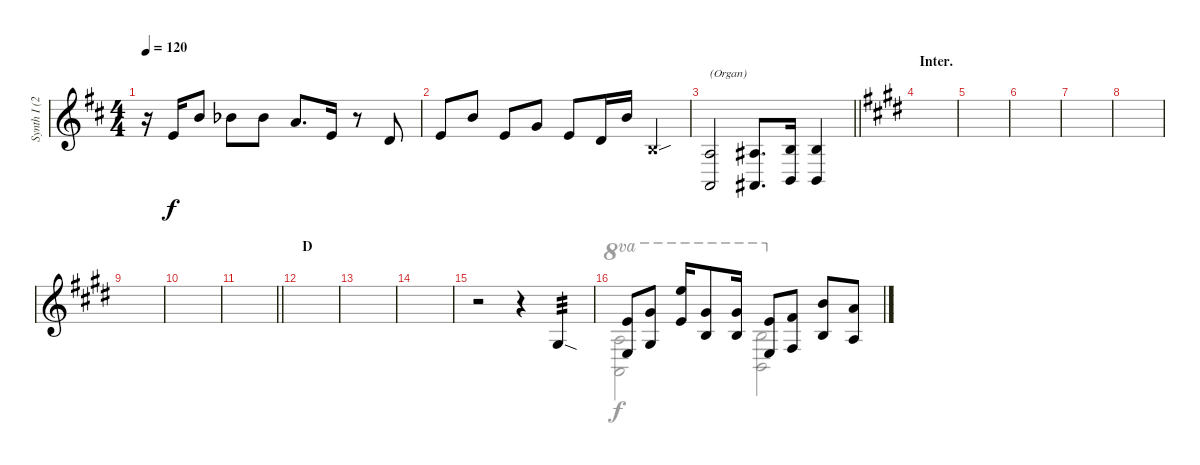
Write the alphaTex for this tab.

\track ("Synth I (2)" "Synth I (2") {instrument altosax}
\staff {score}
\tuning (E4 B3 G3 D3 A2 E2) {hide}
\voice
\ts (4 4)
\tempo 120
\clef g2
\ks d
r.16{dy f} 0.1.16 7.1.8 6.1{acc b}.8 6.1{acc b}.8 5.1.8{d} 0.1.16 r.8 3.2.8 |
0.1.8 7.1.8 0.1.8 3.1.8 0.1.8 3.2.16 7.1.16 0.2{sou x}.4 |
\barLineRight lightlight
(2.3 0.5).2{txt "(Organ)" instrument pad7halo} (3.3 1.5).8{d} (0.2 2.5).16 (0.2 2.5).4 |
\section ("" "Inter.")
\ks e
|
|
|
|
|
|
|
\barLineRight lightlight
|
\section ("" "D")
|
|
|
r.2 r.4 1.3{sod}.4{tp 3 instrument acousticgrandpiano} |
(0.1 2.4).8 (4.1 1.3).8 (0.1 17.2).16 (4.1 0.2).8 (4.1 0.2).16 (0.1 2.4).8 (2.1 4.4).8 (7.1 0.2).8 (5.1 2.3).8
\voice
\clef g2
\ottava regular
\simile none
\ks d
|
|
\barLineRight lightlight
|
\ks e
|
|
|
|
|
|
|
\barLineRight lightlight
|
|
|
|
|
(5.1 7.4).2{ot 8va} (7.1 0.2).2{ot 8va}
